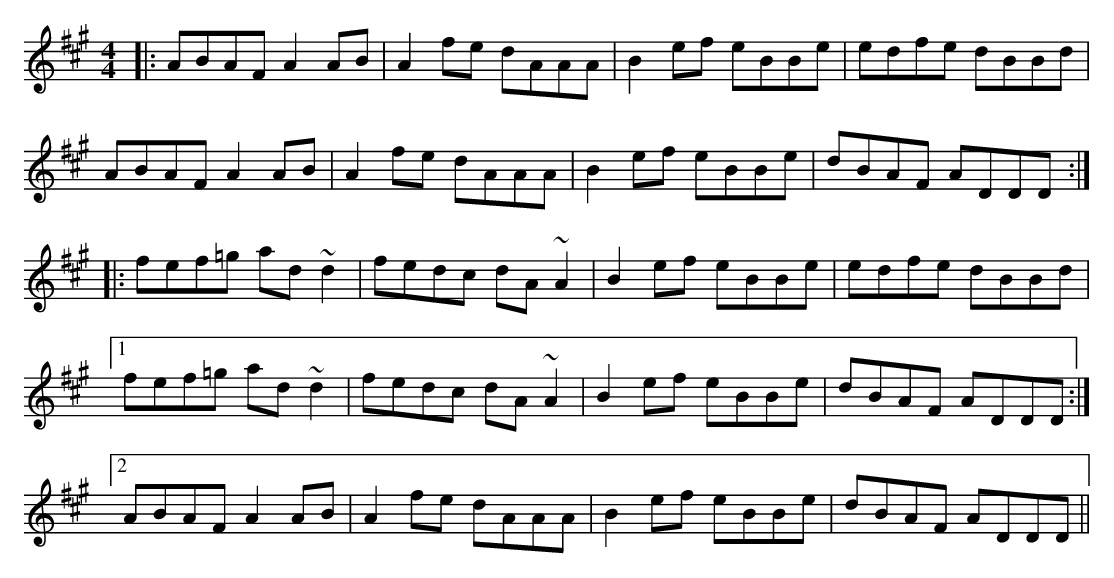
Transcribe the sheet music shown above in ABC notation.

X:1
M:4/4
K:A
|:ABAF A2 AB|A2 fe dAAA|B2ef eBBe|edfe dBBd|
ABAF A2 AB|A2 fe dAAA|B2ef eBBe|dBAF ADDD:|
|:fef=g ad ~d2|fedc dA ~A2|B2ef eBBe|edfe dBBd|
[1 fef=g ad ~d2|fedc dA ~A2|B2ef eBBe|dBAF ADDD:|
[2 ABAF A2 AB|A2 fe dAAA|B2ef eBBe|dBAF ADDD||
